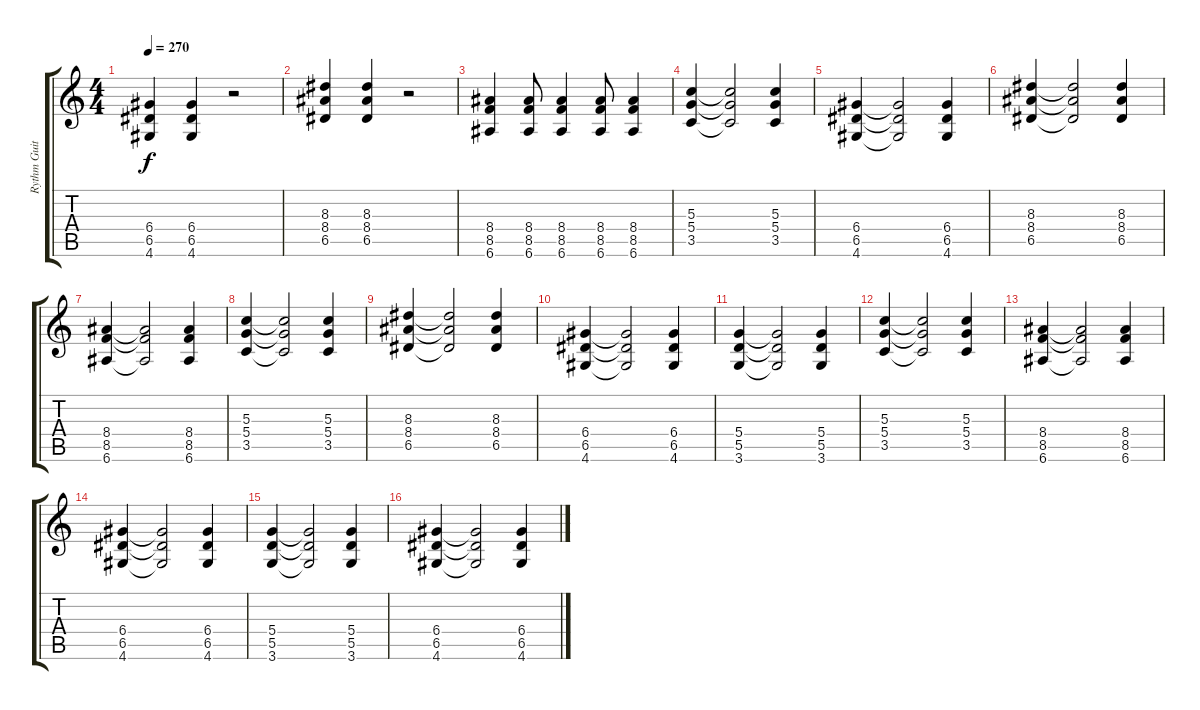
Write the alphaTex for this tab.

\track ("Rythm Guitar 2 (Everything Went Numb)" "Rythm Guit") {instrument distortionguitar}
\staff {score tabs}
\tuning (E4 B3 G3 D3 A2 E2) {hide}
\ts (4 4)
\tempo 270
\clef g2
\ks c
(6.4 6.5 4.6).4{dy f} (6.4 6.5 4.6).4 r.2 |
(8.3 8.4 6.5).4 (8.3 8.4 6.5).4 r.2 |
(8.4 8.5 6.6).4 (8.4 8.5 6.6).8 (8.4 8.5 6.6).4 (8.4 8.5 6.6).8 (8.4 8.5 6.6).4 |
(5.3 5.4 3.5).4 (5.3{t} 5.4{t} 3.5{t}).2 (5.3 5.4 3.5).4 |
(6.4 6.5 4.6).4 (6.4{t} 6.5{t} 4.6{t}).2 (6.4 6.5 4.6).4 |
(8.3 8.4 6.5).4 (8.3{t} 8.4{t} 6.5{t}).2 (8.3 8.4 6.5).4 |
(8.4 8.5 6.6).4 (8.4{t} 8.5{t} 6.6{t}).2 (8.4 8.5 6.6).4 |
(5.3 5.4 3.5).4 (5.3{t} 5.4{t} 3.5{t}).2 (5.3 5.4 3.5).4 |
(8.3 8.4 6.5).4 (8.3{t} 8.4{t} 6.5{t}).2 (8.3 8.4 6.5).4 |
(6.4 6.5 4.6).4 (6.4{t} 6.5{t} 4.6{t}).2 (6.4 6.5 4.6).4 |
(5.4 5.5 3.6).4 (5.4{t} 5.5{t} 3.6{t}).2 (5.4 5.5 3.6).4 |
(5.3 5.4 3.5).4 (5.3{t} 5.4{t} 3.5{t}).2 (5.3 5.4 3.5).4 |
(8.4 8.5 6.6).4 (8.4{t} 8.5{t} 6.6{t}).2 (8.4 8.5 6.6).4 |
(6.4 6.5 4.6).4 (6.4{t} 6.5{t} 4.6{t}).2 (6.4 6.5 4.6).4 |
(5.4 5.5 3.6).4 (5.4{t} 5.5{t} 3.6{t}).2 (5.4 5.5 3.6).4 |
(6.4 6.5 4.6).4 (6.4{t} 6.5{t} 4.6{t}).2 (6.4 6.5 4.6).4
